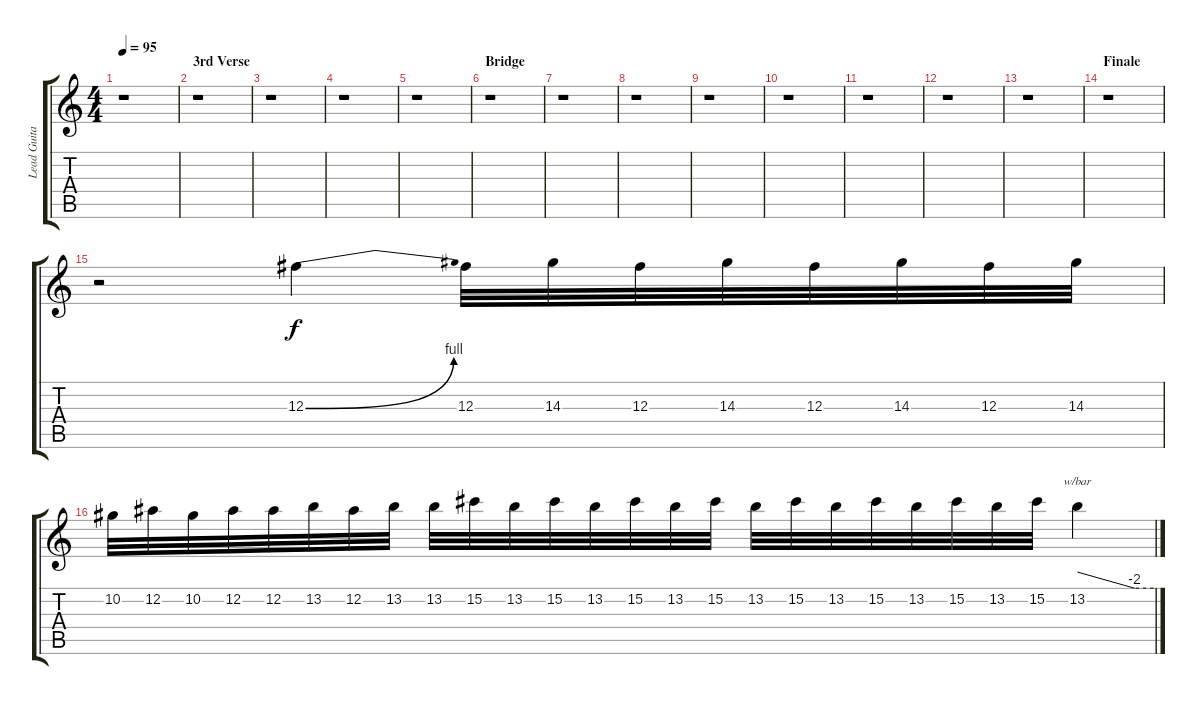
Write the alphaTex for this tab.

\track ("Lead Guitar" "Lead Guita") {instrument distortionguitar}
\staff {score tabs}
\tuning (Eb4 Bb3 Gb3 Db3 Ab2 Eb2) {hide}
\ts (4 4)
\tempo 95
\clef g2
\ks c
r.1{dy f} |
\section ("" "3rd Verse")
r.1 |
r.1 |
r.1 |
r.1 |
\section ("" "Bridge")
r.1 |
r.1 |
r.1 |
r.1 |
r.1 |
r.1 |
r.1 |
r.1 |
\section ("" "Finale")
r.1 |
r.2 12.3{be (bend 0 0 60 4)}.4 12.3.32 14.3.32 12.3.32 14.3.32 12.3.32 14.3.32 12.3.32 14.3.32 |
10.2.32 12.2.32 10.2.32 12.2.32 12.2.32 13.2.32 12.2.32 13.2.32 13.2.32 15.2.32 13.2.32 15.2.32 13.2.32 15.2.32 13.2.32 15.2.32 13.2.32 15.2.32 13.2.32 15.2.32 13.2.32 15.2.32 13.2.32 15.2.32 13.2.4{tbe (custom default 0 0 45 -8 60 -8)}
